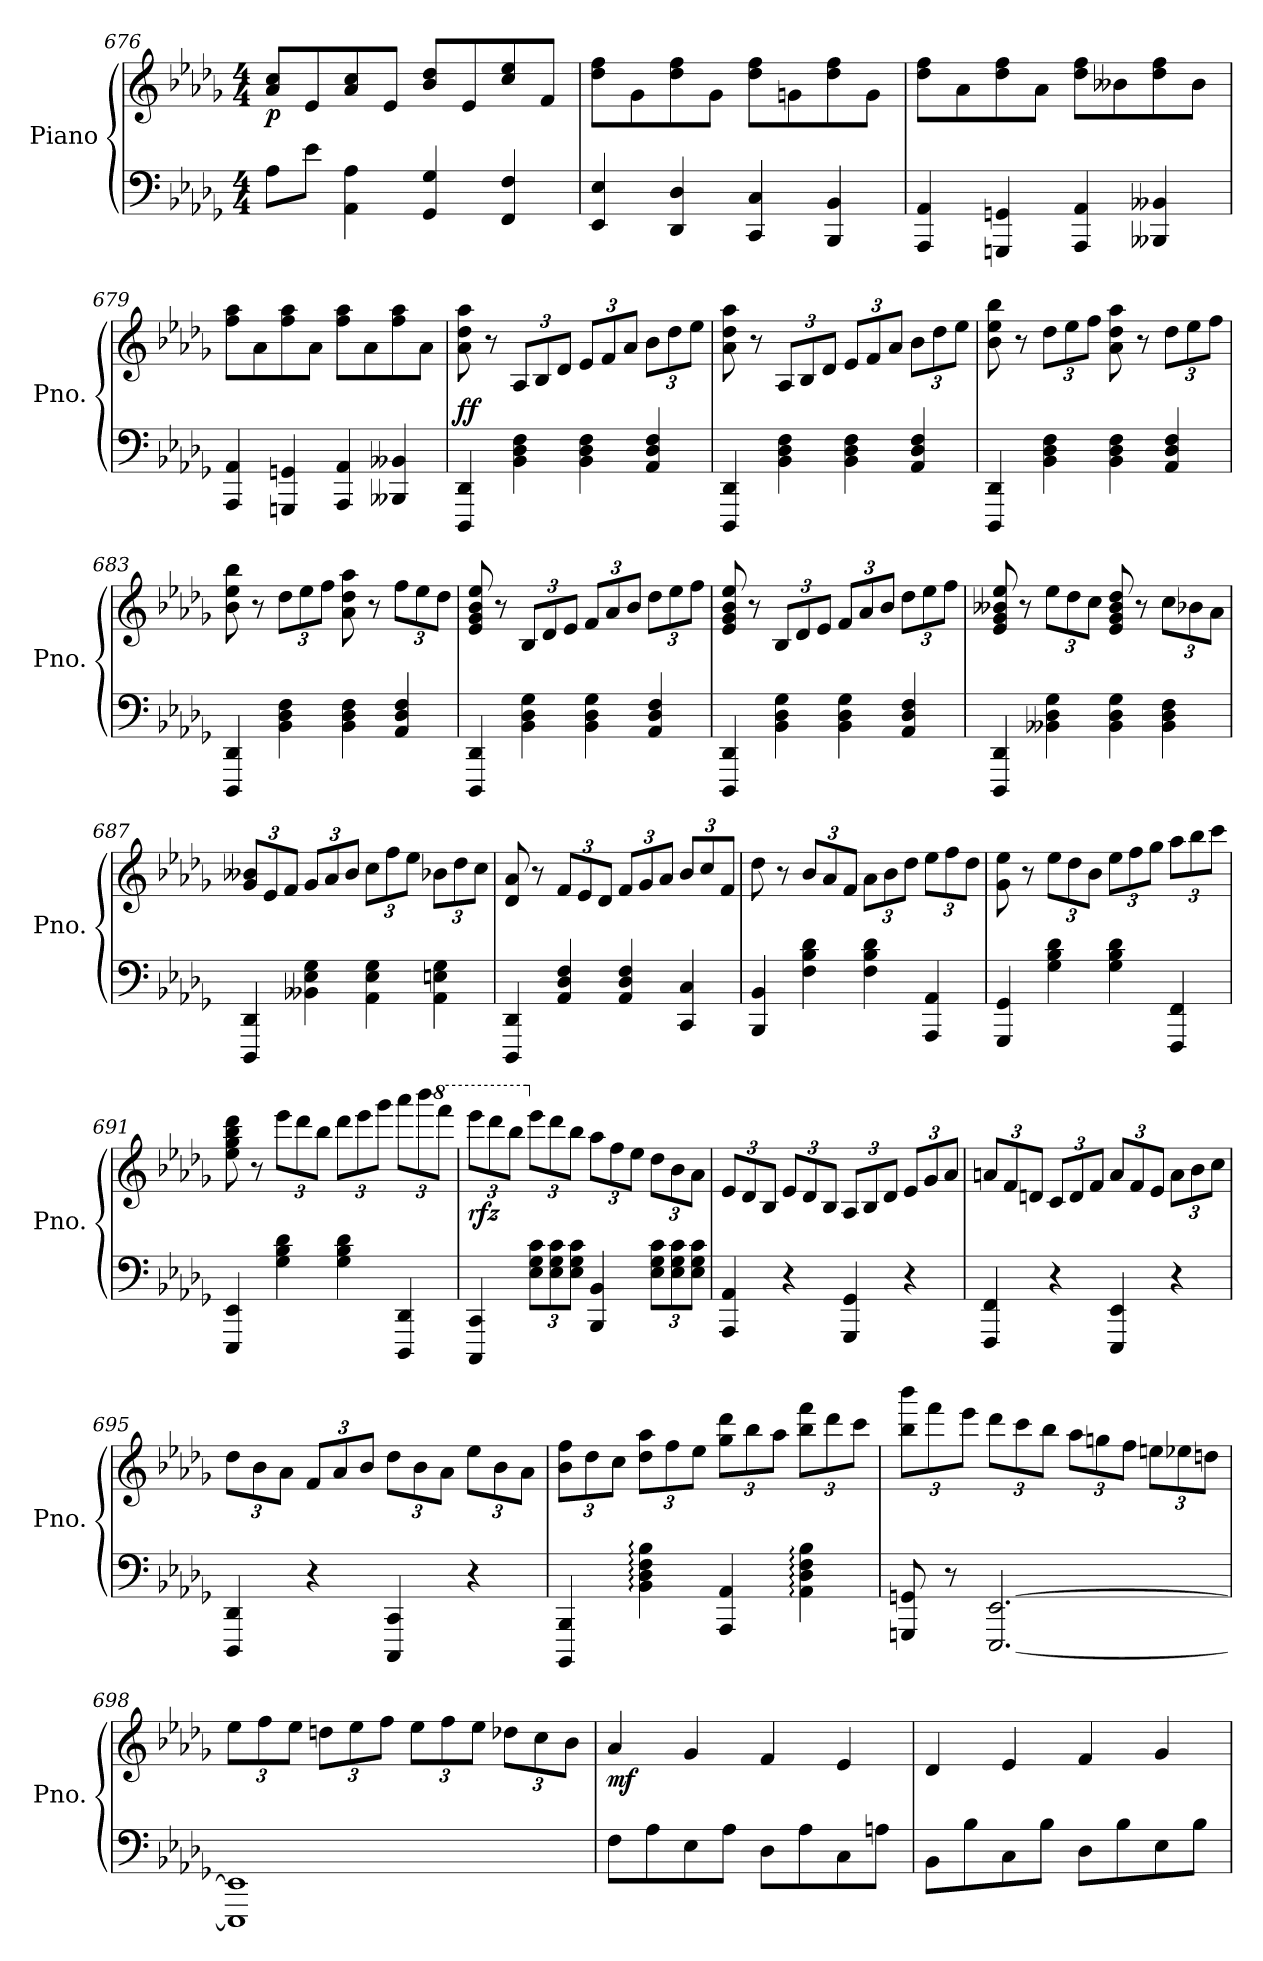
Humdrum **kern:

**kern	**kern	**dynam
*part1	*part1	*part1
*staff2	*staff1	*staff1/2
*I"Piano	*	*
*I'Pno.	*	*
*clefF4	*clefG2	*
*k[b-e-a-d-g-]	*k[b-e-a-d-g-]	*
*M4/4	*M4/4	*
=676	=676	=676
!	!	!LO:DY:b
8A-\L	8a-/ 8cc/L	p
8e-\J	8e-/	.
4AA-\ 4A-\	8a-/ 8cc/	.
.	8e-/J	.
4GG-/ 4G-/	8b-/ 8dd-/L	.
.	8e-/	.
4FF/ 4F/	8cc/ 8ee-/	.
.	8f/J	.
!!LO:LB:g=z
=677	=677	=677
4EE-/ 4E-/	8dd-\ 8ff\L	.
.	8g-\	.
4DD-/ 4D-/	8dd-\ 8ff\	.
.	8g-\J	.
4CC/ 4C/	8dd-\ 8ff\L	.
.	8gn\	.
4BBB-/ 4BB-/	8dd-\ 8ff\	.
.	8g\J	.
=678	=678	=678
4AAA-/ 4AA-/	8dd-\ 8ff\L	.
.	8a-\	.
4GGGn/ 4GGn/	8dd-\ 8ff\	.
.	8a-\J	.
4AAA-/ 4AA-/	8dd-\ 8ff\L	.
.	8b--X\	.
4BBB--X/ 4BB--X/	8dd-\ 8ff\	.
.	8b--\J	.
=679	=679	=679
4AAA-/ 4AA-/	8ff\ 8aa-\L	.
.	8a-\	.
4GGGn/ 4GGn/	8ff\ 8aa-\	.
.	8a-\J	.
4AAA-/ 4AA-/	8ff\ 8aa-\L	.
.	8a-\	.
4BBB--X/ 4BB--X/	8ff\ 8aa-\	.
.	8a-\J	.
=680	=680	=680
!	!	!LO:DY:a=2
4DDD-/ 4DD-/	8a-\ 8dd-\ 8aa-\	ff
.	8r	.
*	*Xbrackettup	*
4BB-\ 4D-\ 4F\	12A-/L	.
.	12B-/	.
.	12d-/J	.
4BB-\ 4D-\ 4F\	12e-/L	.
.	12f/	.
.	12a-/J	.
4AA-/ 4D-/ 4F/	12b-\L	.
.	12dd-\	.
.	12ee-\J	.
!!LO:PB:g=z
=681	=681	=681
4DDD-/ 4DD-/	8a-\ 8dd-\ 8aa-\	.
.	8r	.
4BB-\ 4D-\ 4F\	12A-/L	.
.	12B-/	.
.	12d-/J	.
4BB-\ 4D-\ 4F\	12e-/L	.
.	12f/	.
.	12a-/J	.
4AA-/ 4D-/ 4F/	12b-\L	.
.	12dd-\	.
.	12ee-\J	.
=682	=682	=682
4DDD-/ 4DD-/	8b-\ 8ee-\ 8bb-\	.
.	8r	.
4BB-\ 4D-\ 4F\	12dd-\L	.
.	12ee-\	.
.	12ff\J	.
4BB-\ 4D-\ 4F\	8a-\ 8dd-\ 8aa-\	.
.	8r	.
4AA-/ 4D-/ 4F/	12dd-\L	.
.	12ee-\	.
.	12ff\J	.
=683	=683	=683
4DDD-/ 4DD-/	8b-\ 8ee-\ 8bb-\	.
.	8r	.
4BB-\ 4D-\ 4F\	12dd-\L	.
.	12ee-\	.
.	12ff\J	.
4BB-\ 4D-\ 4F\	8a-\ 8dd-\ 8aa-\	.
.	8r	.
4AA-/ 4D-/ 4F/	12ff\L	.
.	12ee-\	.
.	12dd-\J	.
=684	=684	=684
4DDD-/ 4DD-/	8e-/ 8g-/ 8b-/ 8ee-/	.
.	8r	.
4BB-\ 4D-\ 4G-\	12B-/L	.
.	12d-/	.
.	12e-/J	.
4BB-\ 4D-\ 4G-\	12f/L	.
.	12a-/	.
.	12b-/J	.
4AA-/ 4D-/ 4F/	12dd-\L	.
.	12ee-\	.
.	12ff\J	.
!!LO:LB:g=z
=685	=685	=685
4DDD-/ 4DD-/	8e-/ 8g-/ 8b-/ 8ee-/	.
.	8r	.
4BB-\ 4D-\ 4G-\	12B-/L	.
.	12d-/	.
.	12e-/J	.
4BB-\ 4D-\ 4G-\	12f/L	.
.	12a-/	.
.	12b-/J	.
4AA-/ 4D-/ 4F/	12dd-\L	.
.	12ee-\	.
.	12ff\J	.
=686	=686	=686
4DDD-/ 4DD-/	8e-/ 8g-/ 8b--X/ 8ee-/	.
.	8r	.
4BB--X\ 4D-\ 4G-\	12ee-\L	.
.	12dd-\	.
.	12cc\J	.
4BB--\ 4D-\ 4G-\	8e-/ 8g-/ 8b--/ 8dd-/	.
.	8r	.
4BB--\ 4D-\ 4F\	12cc\L	.
.	12b-X\	.
.	12a-\J	.
=687	=687	=687
4DDD-/ 4DD-/	12g-/ 12b--X/L	.
.	12e-/	.
.	12f/J	.
4BB--X\ 4E-\ 4G-\	12g-/L	.
.	12a-/	.
.	12b--/J	.
4AA-\ 4E-\ 4G-\	12cc\L	.
.	12ff\	.
.	12ee-\J	.
4AA-\ 4En\ 4G-\	12b-X\L	.
.	12dd-\	.
.	12cc\J	.
!!LO:LB:g=z
=688	=688	=688
4DDD-/ 4DD-/	8d-/ 8a-/	.
.	8r	.
4AA-/ 4D-/ 4F/	12f/L	.
.	12e-/	.
.	12d-/J	.
4AA-/ 4D-/ 4F/	12f/L	.
.	12g-/	.
.	12a-/J	.
4CC/ 4C/	12b-/L	.
.	12cc/	.
.	12f/J	.
=689	=689	=689
4BBB-/ 4BB-/	8dd-\	.
.	8r	.
4F\ 4B-\ 4d-\	12b-/L	.
.	12a-/	.
.	12f/J	.
4F\ 4B-\ 4d-\	12a-\L	.
.	12b-\	.
.	12dd-\J	.
4AAA-/ 4AA-/	12ee-\L	.
.	12ff\	.
.	12dd-\J	.
=690	=690	=690
4GGG-/ 4GG-/	8g-\ 8ee-\	.
.	8r	.
4G-\ 4B-\ 4d-\	12ee-\L	.
.	12dd-\	.
.	12b-\J	.
4G-\ 4B-\ 4d-\	12ee-\L	.
.	12ff\	.
.	12gg-\J	.
4FFF/ 4FF/	12aa-\L	.
.	12bb-\	.
.	12ccc\J	.
!!LO:LB:g=z
=691	=691	=691
4EEE-/ 4EE-/	8ee-\ 8gg-\ 8bb-\ 8ddd-\	.
.	8r	.
4G-\ 4B-\ 4d-\	12eee-\L	.
.	12ddd-\	.
.	12bb-\J	.
4G-\ 4B-\ 4d-\	12ddd-\L	.
.	12eee-\	.
.	12ggg-\J	.
4DDD-/ 4DD-/	12aaa-\L	.
.	12bbb-\	.
*	*8va	*
.	12ffff\J	.
=692	=692	=692
!	!	!LO:DY:b
4CCC/ 4CC/	12eeee-\L	rfz
.	12dddd-\	.
.	12bbb-\J	.
*Xbrackettup	*	*
*	*X8va	*
12E-\ 12G-\ 12c\L	12eee-\L	.
12E-\ 12G-\ 12c\	12ddd-\	.
12E-\ 12G-\ 12c\J	12bb-\J	.
4BBB-/ 4BB-/	12aa-\L	.
.	12ff\	.
.	12ee-\J	.
12E-\ 12G-\ 12c\L	12dd-\L	.
12E-\ 12G-\ 12c\	12b-\	.
12E-\ 12G-\ 12c\J	12a-\J	.
=693	=693	=693
4AAA-/ 4AA-/	12e-/L	.
.	12d-/	.
.	12B-/J	.
4r	12e-/L	.
.	12d-/	.
.	12B-/J	.
4GGG-/ 4GG-/	12A-/L	.
.	12B-/	.
.	12d-/J	.
4r	12e-/L	.
.	12g-/	.
.	12a-/J	.
!!LO:LB:g=z
=694	=694	=694
4FFF/ 4FF/	12an/L	.
.	12f/	.
.	12dn/J	.
4r	12c/L	.
.	12d/	.
.	12f/J	.
4EEE-/ 4EE-/	12a/L	.
.	12f/	.
.	12e-/J	.
4r	12a\L	.
.	12b-\	.
.	12cc\J	.
=695	=695	=695
4DDD-/ 4DD-/	12dd-\L	.
.	12b-\	.
.	12a-\J	.
4r	12f/L	.
.	12a-/	.
.	12b-/J	.
4CCC/ 4CC/	12dd-\L	.
.	12b-\	.
.	12a-\J	.
4r	12ee-\L	.
.	12b-\	.
.	12a-\J	.
=696	=696	=696
4BBBB-/ 4BBB-/	12b-\ 12ff\L	.
.	12dd-\	.
.	12cc\J	.
4BB-\: 4D-\: 4F\: 4B-\:	12dd-\ 12aa-\L	.
.	12ff\	.
.	12ee-\J	.
4AAA-/ 4AA-/	12gg-\ 12ddd-\L	.
.	12bb-\	.
.	12aa-\J	.
4AA-\: 4D-\: 4F\: 4B-\:	12bb-\ 12fff\L	.
.	12ddd-\	.
.	12ccc\J	.
!!LO:PB:g=z
=697	=697	=697
8GGGn/ 8GGn/	12bb-\ 12bbb-\L	.
.	12fff\	.
8r	.	.
.	12eee-\J	.
[2.EEE-/ [2.EE-/	12ddd-\L	.
.	12ccc\	.
.	12bb-\J	.
.	12aa-\L	.
.	12ggn\	.
.	12ff\J	.
.	12een\L	.
.	12ee-X\	.
.	12ddn\J	.
=698	=698	=698
1EEE-] 1EE-]	12ee-\L	.
.	12ff\	.
.	12ee-\J	.
.	12ddn\L	.
.	12ee-\	.
.	12ff\J	.
.	12ee-\L	.
.	12ff\	.
.	12ee-\J	.
.	12dd-X\L	.
.	12cc\	.
.	12b-\J	.
=699	=699	=699
!	!	!LO:DY:b
8F\L	4a-/	mf
8A-\	.	.
8E-\	4g-/	.
8A-\J	.	.
8D-\L	4f/	.
8A-\	.	.
8C\	4e-/	.
8An\J	.	.
!!LO:LB:g=z
=700	=700	=700
8BB-\L	4d-/	.
8B-\	.	.
8C\	4e-/	.
8B-\J	.	.
8D-\L	4f/	.
8B-\	.	.
8E-\	4g-/	.
8B-\J	.	.
=	=	=
*-	*-	*-
